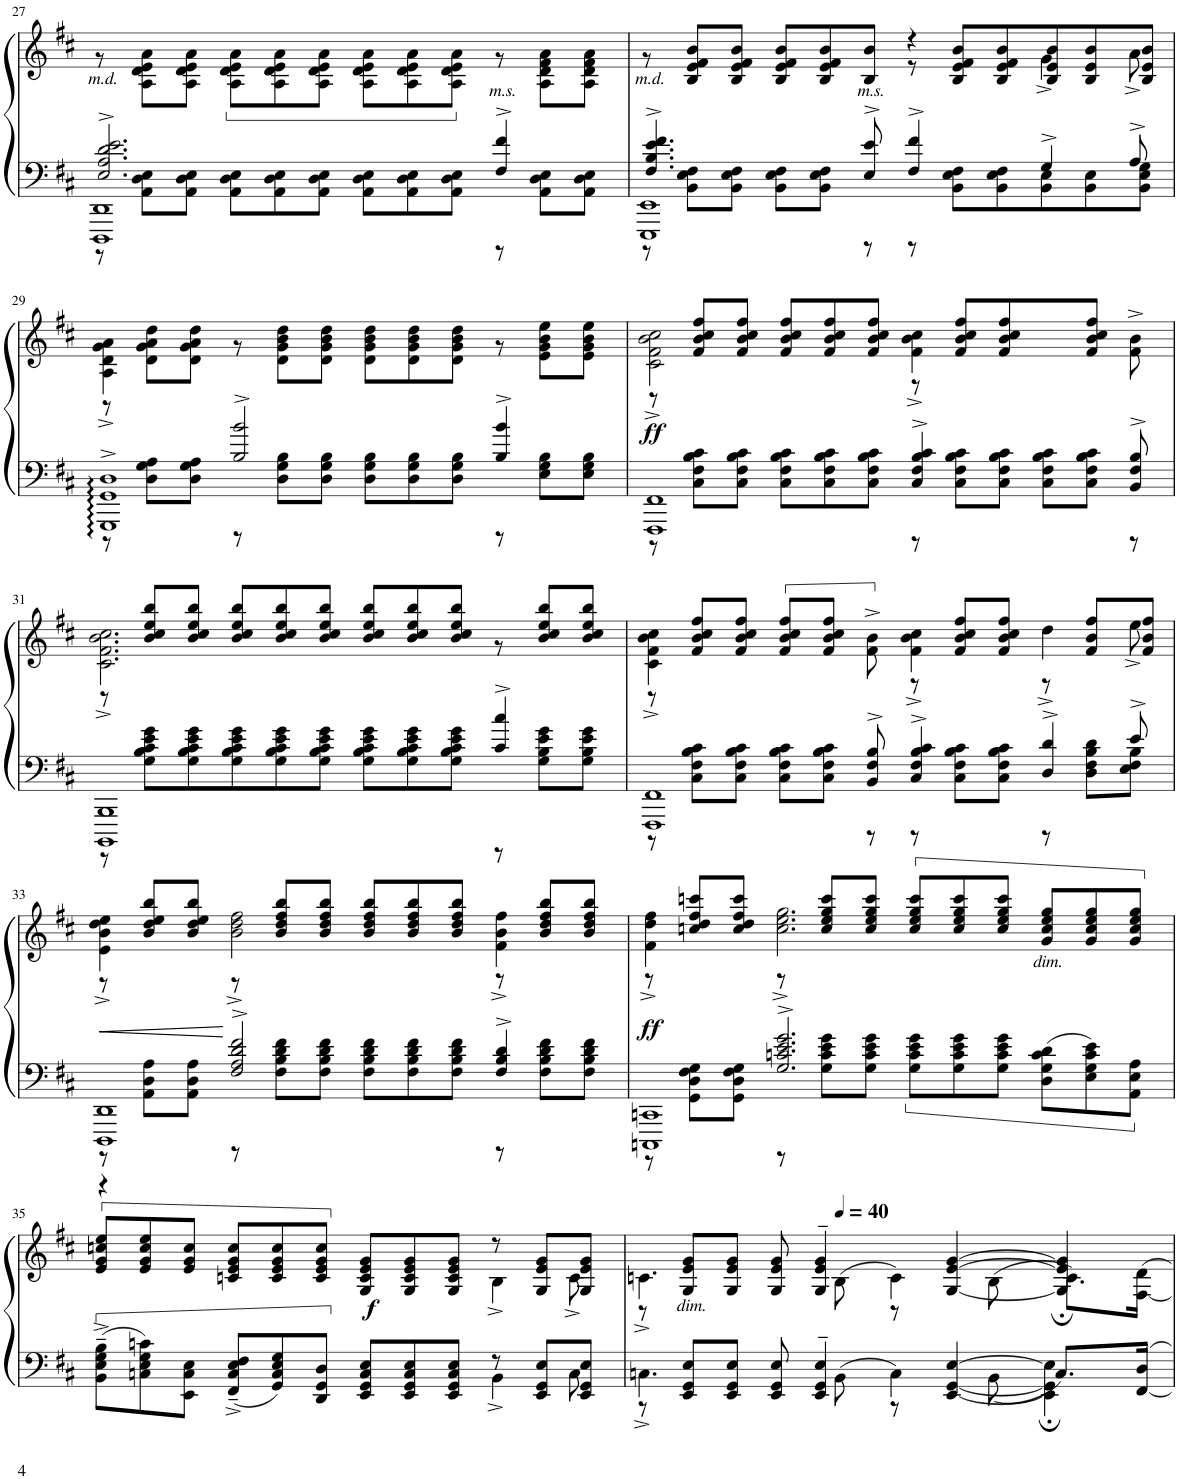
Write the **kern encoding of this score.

**kern	**kern	**dynam
*part1	*part1	*part1
*staff2	*staff1	*staff1/2
*I"Piano	*	*
*I'Pno.	*	*
!!LO:PB:g=z
*clefF4	*clefG2	*
*k[f#c#]	*k[f#c#]	*
*M4/4	*M4/4	*
*met(c)	*met(c)	*
=27	=27	=27
*^	*^	*
*	*^	*	*	*
*	*	*Xtuplet	*	*Xtuplet	*
*	*	*^	*	*	*
!	!	!	!	!LO:TX:b:i:t=m.d.	!	!
2.E/^> 2.A/^> 2.d/^> 2.e/^>	1DDD 1DD	12r	2.ryy	2.ryy	12r	.
.	.	12AA\ 12D\ 12E\L	.	.	12A\ 12d\ 12e\ 12a\L	.
.	.	12AA\ 12D\ 12E\J	.	.	12A\ 12d\ 12e\ 12a\J	.
.	.	12AA\ 12D\ 12E\L	.	.	12A\ 12d\ 12e\ 12a\L	.
.	.	12AA\ 12D\ 12E\	.	.	12A\ 12d\ 12e\ 12a\	.
.	.	12AA\ 12D\ 12E\J	.	.	12A\ 12d\ 12e\ 12a\J	.
.	.	12AA\ 12D\ 12E\L	.	.	12A\ 12d\ 12e\ 12a\L	.
.	.	12AA\ 12D\ 12E\	.	.	12A\ 12d\ 12e\ 12a\	.
.	.	12AA\ 12D\ 12E\J	.	.	12A\ 12d\ 12e\ 12a\J	.
!LO:TX:a:i:t=m.s.	!	!	!	!	!	!
4ryy	.	12r	4F#/^ 4f#/^	4ryy	12r	.
.	.	12AA\ 12D\ 12E\L	.	.	12A\ 12d\ 12f#\ 12a\L	.
.	.	12AA\ 12D\ 12E\J	.	.	12A\ 12d\ 12f#\ 12a\J	.
=28	=28	=28	=28	=28	=28	=28
!	!	!	!	!LO:TX:b:i:t=m.d.	!	!
4.F#/^ 4.B/^ 4.e/^ 4.f#/^	1EEE 1EE	12r	4ryy	4.ryy	12r	.
.	.	12BB\ 12E\ 12F#\L	.	.	12B/ 12e/ 12f#/ 12b/L	.
.	.	12BB\ 12E\ 12F#\J	.	.	12B/ 12e/ 12f#/ 12b/J	.
.	.	12BB\ 12E\ 12F#\L	6ryy	.	12B/ 12e/ 12f#/ 12b/L	.
.	.	12BB\ 12E\ 12F#\J	.	.	12B/ 12e/ 12f#/ 12b/	.
2ryy	.	.	.	8ryy	.	.
!	!	!LO:TX:a:i:t=m.s.	!	!	!	!
.	.	12r	12E/^ 12e/^	.	12B/ 12b/J	.
.	.	12r	4F#/^ 4f#/^	4r	12r	.
.	.	12BB\ 12E\ 12F#\L	.	.	12B/ 12e/ 12f#/ 12b/L	.
.	.	12BB\ 12E\ 12F#\	.	.	12B/ 12e/ 12f#/ 12b/	.
.	.	12BB\ 12E\	6G^/	6g^\	12B/ 12e/ 12b/	.
.	.	12BB\ 12E\	.	.	12B/ 12e/ 12b/	.
8ryy	.	.	.	.	.	.
.	.	12BB\ 12E\ 12G\J	12A^/	12a^\	12B/ 12e/ 12b/J	.
!!LO:LB:g=z	!!
=29	=29	=29	=29	=29	=29	=29
1GGG^ 1GG^ 1D^	12r	4ryy	1GGG 1GG 1D	4A\^ 4d\^ 4g\^ 4a\^	12r	.
.	12D\ 12G\ 12A\L	.	.	.	12d\ 12g\ 12a\ 12dd\L	.
.	12D\ 12G\ 12A\J	.	.	.	12d\ 12g\ 12a\ 12dd\J	.
.	12r	2B/^ 2b/^	.	4ryy	12r	.
.	12D\ 12G\ 12B\L	.	.	.	12d\ 12g\ 12b\ 12dd\L	.
.	12D\ 12G\ 12B\J	.	.	.	12d\ 12g\ 12b\ 12dd\J	.
.	12D\ 12G\ 12B\L	.	.	2ryy	12d\ 12g\ 12b\ 12dd\L	.
.	12D\ 12G\ 12B\	.	.	.	12d\ 12g\ 12b\ 12dd\	.
.	12D\ 12G\ 12B\J	.	.	.	12d\ 12g\ 12b\ 12dd\J	.
.	12r	4B/^ 4b/^	.	.	12r	.
.	12E\ 12G\ 12B\L	.	.	.	12e\ 12g\ 12b\ 12ee\L	.
.	12E\ 12G\ 12B\J	.	.	.	12e\ 12g\ 12b\ 12ee\J	.
*	*	*v	*v	*	*	*
=30	=30	=30	=30	=30	=30
!	!	!	!	!	!LO:DY:a=2
1FFF# 1FF#	12r	2ryy	2c#\^ 2f#\^ 2b\^ 2cc#\^	12r	ff
.	12C#\ 12F#\ 12B\ 12c#\L	.	.	12f#/ 12b/ 12cc#/ 12ff#/L	.
.	12C#\ 12F#\ 12B\ 12c#\J	.	.	12f#/ 12b/ 12cc#/ 12ff#/J	.
.	12C#\ 12F#\ 12B\ 12c#\L	.	.	12f#/ 12b/ 12cc#/ 12ff#/L	.
.	12C#\ 12F#\ 12B\ 12c#\	.	.	12f#/ 12b/ 12cc#/ 12ff#/	.
.	12C#\ 12F#\ 12B\ 12c#\J	.	.	12f#/ 12b/ 12cc#/ 12ff#/J	.
.	12r	4C#/^ 4F#/^ 4B/^ 4c#/^	4f#\^ 4b\^ 4cc#\^	12r	.
.	12C#\ 12F#\ 12B\ 12c#\L	.	.	12f#/ 12b/ 12cc#/ 12ff#/L	.
.	12C#\ 12F#\ 12B\ 12c#\J	.	.	12f#/ 12b/ 12cc#/ 12ff#/	.
.	12C#\ 12F#\ 12B\ 12c#\L	6ryy	12ryy	12ryy	.
.	12C#\ 12F#\ 12B\ 12c#\J	.	12ryy	12f#/ 12b/ 12cc#/ 12ff#/J	.
.	12r	12BB/^ 12F#/^ 12B/^	12f#\^ 12b\^	12ryy	.
!!LO:LB:g=z	!!
=31	=31	=31	=31	=31	=31
2.ryy	1BBBB 1BBB	12r	2.c#\^ 2.f#\^ 2.b\^ 2.cc#\^	12r	.
.	.	12G\ 12B\ 12c#\ 12e\ 12g\L	.	12b/ 12cc#/ 12ee/ 12bb/L	.
.	.	12G\ 12B\ 12c#\ 12e\ 12g\	.	12b/ 12cc#/ 12ee/ 12bb/J	.
.	.	12G\ 12B\ 12c#\ 12e\ 12g\	.	12b/ 12cc#/ 12ee/ 12bb/L	.
.	.	12G\ 12B\ 12c#\ 12e\ 12g\	.	12b/ 12cc#/ 12ee/ 12bb/	.
.	.	12G\ 12B\ 12c#\ 12e\ 12g\J	.	12b/ 12cc#/ 12ee/ 12bb/J	.
.	.	12G\ 12B\ 12c#\ 12e\ 12g\L	.	12b/ 12cc#/ 12ee/ 12bb/L	.
.	.	12G\ 12B\ 12c#\ 12e\ 12g\	.	12b/ 12cc#/ 12ee/ 12bb/	.
.	.	12G\ 12B\ 12c#\ 12e\ 12g\J	.	12b/ 12cc#/ 12ee/ 12bb/J	.
4c#/^ 4cc#/^	.	12r	4ryy	12r	.
.	.	12G\ 12B\ 12e\ 12g\L	.	12b/ 12cc#/ 12ee/ 12bb/L	.
.	.	12G\ 12B\ 12e\ 12g\J	.	12b/ 12cc#/ 12ee/ 12bb/J	.
=32	=32	=32	=32	=32	=32
1FFF# 1FF#	12r	4ryy	4c#\^ 4f#\^ 4b\^ 4cc#\^	12r	.
.	12C#\ 12F#\ 12B\ 12c#\L	.	.	12f#/ 12b/ 12cc#/ 12ff#/L	.
.	12C#\ 12F#\ 12B\ 12c#\J	.	.	12f#/ 12b/ 12cc#/ 12ff#/J	.
.	12C#\ 12F#\ 12B\ 12c#\L	6ryy	12ryy	12f#/ 12b/ 12cc#/ 12ff#/L	.
.	12C#\ 12F#\ 12B\ 12c#\J	.	12ryy	12f#/ 12b/ 12cc#/ 12ff#/J	.
.	12r	12BB/^ 12F#/^ 12B/^	12f#\^ 12b\^	12ryy	.
.	12r	4C#/^ 4F#/^ 4B/^ 4c#/^	4f#\^ 4b\^ 4cc#\^	12r	.
.	12C#\ 12F#\ 12B\ 12c#\L	.	.	12f#/ 12b/ 12cc#/ 12ff#/L	.
.	12C#\ 12F#\ 12B\ 12c#\J	.	.	12f#/ 12b/ 12cc#/ 12ff#/J	.
.	12r	6D/^ 6d/^	6dd^\	12r	.
.	12D\ 12F#\ 12B\ 12d\L	.	.	12f#/ 12b/ 12ff#/L	.
.	12E\ 12F#\ 12B\J	12e^/	12ee^\	12f#/ 12b/ 12ff#/J	.
!!LO:LB:g=z	!!
=33	=33	=33	=33	=33	=33
1DDD 1DD	12r	4r	4e\^< 4b\^< 4dd\^< 4ee\^<	12r	.
.	12AA\ 12D\ 12A\L	.	.	12b/ 12dd/ 12ee/ 12bb/L	.
.	12AA\ 12D\ 12A\J	.	.	12b/ 12dd/ 12ee/ 12bb/J	.
.	12r	2F#/^ 2A/^ 2d/^ 2f#/^	2b\^< 2dd\^< 2ff#\^<	12r	.
.	12F#\ 12B\ 12d\ 12f#\L	.	.	12b/ 12dd/ 12ff#/ 12bb/L	.
.	12F#\ 12B\ 12d\ 12f#\J	.	.	12b/ 12dd/ 12ff#/ 12bb/J	.
.	12F#\ 12B\ 12d\ 12f#\L	.	.	12b/ 12dd/ 12ff#/ 12bb/L	.
.	12F#\ 12B\ 12d\ 12f#\	.	.	12b/ 12dd/ 12ff#/ 12bb/	.
.	12F#\ 12B\ 12d\ 12f#\J	.	.	12b/ 12dd/ 12ff#/ 12bb/J	.
.	12r	4F#/^ 4B/^ 4d/^	4f#\^ 4b\^ 4ff#\^	12r	.
.	12F#\ 12B\ 12d\ 12f#\L	.	.	12b/ 12dd/ 12ff#/ 12bb/L	.
.	12F#\ 12B\ 12d\ 12f#\J	.	.	12b/ 12dd/ 12ff#/ 12bb/J	.
=34	=34	=34	=34	=34	=34
!	!	!	!	!	!LO:DY:a=2
1CCCn 1CCn	12r	4ryy	4f#\^ 4dd\^ 4ff#\^	12r	ff
.	12GG\ 12D\ 12F#\ 12G\L	.	.	12ccn/ 12dd/ 12ff#/ 12cccn/L	.
.	12GG\ 12D\ 12F#\ 12G\J	.	.	12cc/ 12dd/ 12ff#/ 12ccc/J	.
.	12r	2.G/^ 2.cn/^ 2.e/^ 2.g/^	2.cc\^ 2.ee\^ 2.gg\^	12r	.
.	12G\ 12c\ 12e\ 12g\L	.	.	12cc/ 12ee/ 12gg/ 12ccc/L	.
.	12G\ 12c\ 12e\ 12g\J	.	.	12cc/ 12ee/ 12gg/ 12ccc/J	.
.	12G\ 12c\ 12e\ 12g\L	.	.	12cc/ 12ee/ 12gg/ 12ccc/L	.
.	12G\ 12c\ 12e\ 12g\	.	.	12cc/ 12ee/ 12gg/ 12ccc/	.
.	12G\ 12c\ 12e\ 12g\J	.	.	12cc/ 12ee/ 12gg/ 12ccc/J	.
!	!	!	!	!LO:TX:b:i:t=dim.	!
.	12D\ 12G\ 12c\ 12d\L	.	.	12g/ 12cc/ 12ee/ 12gg/L	.
.	12E\ 12G\ 12c\ 12e\	.	.	12g/ 12cc/ 12ee/ 12gg/	.
.	12AA\ 12E\ 12A\J	.	.	12g/ 12cc/ 12ee/ 12gg/J	.
*	*v	*v	*	*	*
!!LO:LB:g=z	!!
=35	=35	=35	=35	=35
12BB\~^ 12E\~^ 12G\~^ 12B\~^L	2.ryy	12e/ 12g/ 12ccn/ 12ee/L	2.ryy	.
12Cn\^ 12E\^ 12G\^ 12cn\^	.	12e/ 12g/ 12cc/ 12ee/	.	.
12EE\^ 12C\^ 12E\^J	.	12e/ 12g/ 12cc/J	.	.
12FF#/~^ 12C/~^ 12E/~^ 12F#/~^L	.	12cn/ 12e/ 12g/ 12cc/L	.	.
12GG/^ 12C/^ 12E/^ 12G/^	.	12c/ 12e/ 12g/ 12cc/	.	.
12DD/^ 12GG/^ 12D/^J	.	12c/ 12e/ 12g/ 12cc/J	.	.
!	!	!	!	!LO:DY:a=2
12EE/ 12GG/ 12C/ 12E/L	.	12G/ 12c/ 12e/ 12g/L	.	f
12EE/ 12GG/ 12C/ 12E/	.	12G/ 12c/ 12e/ 12g/	.	.
12EE/ 12GG/ 12C/ 12E/J	.	12G/ 12c/ 12e/ 12g/J	.	.
12r	6BB^\	12r	6B^\	.
12EE/ 12GG/ 12E/L	.	12G/ 12e/ 12g/L	.	.
12EE/ 12GG/ 12E/J	12C\	12G/ 12e/ 12g/J	12c^\	.
=36	=36	=36	=36	=36
*M5/4	*	*M5/4	*	*
4.Cn^\	12r	4.cn^\	12r	.
!	!	!	!LO:TX:b:i:t=dim.	!
.	12EE/ 12GG/ 12E/L	.	12G/ 12e/ 12g/L	.
.	12EE/ 12GG/ 12E/J	.	12G/ 12e/ 12g/J	.
.	12EE/ 12GG/ 12E/	.	12G/ 12e/ 12g/	.
.	6EE/~ 6GG/~ 6E/~	.	6G/~ 6e/~ 6g/~	.
*	*	*MM40	*	*
8BB\	.	(8B\	.	.
4C\	8r	4c\)	8r	.
.	[<4EE/ [<4GG/ [4E/	.	[<4G/ [4e/ [4g/	.
8BB\	.	(8B\	.	.
8.C/L	4EE\]; 4GG\]; 4E\];	8.c\L)	4G/]; 4e/]; 4g/];	.
16ryy	.	16ryy	.	.
16ryy	8ryy	16ryy	8ryy	.
[<16FF#/ 16D/JJ	.	[16F#\ 16d\JJ	.	.
*v	*v	*	*	*
*	*v	*v	*
=	=	=
*-	*-	*-
